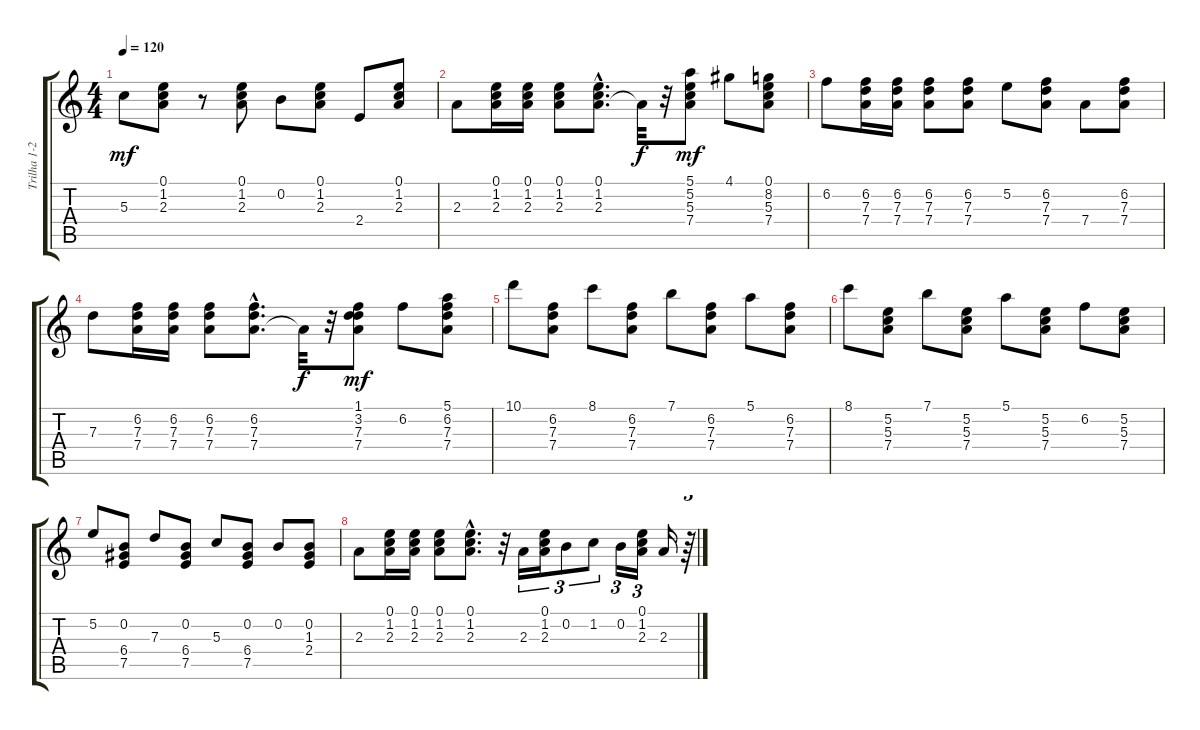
\track ("Trilha 1-2" "Trilha 1-2") {instrument acousticguitarnylon}
\staff {score tabs}
\tuning (E4 B3 G3 D3 A2 E2) {hide}
\ts (4 4)
\tempo 120
\clef g2
\ks c
5.3.8{dy mf} (0.1 1.2 2.3).8 r.8 (0.1 1.2 2.3).8 0.2.8 (0.1 1.2 2.3).8 2.4.8 (0.1 1.2 2.3).8 |
2.3.8 (0.1 1.2 2.3).16 (0.1 1.2 2.3).16 (0.1 1.2 2.3).8 (0.1 1.2 2.3{hac}).8{d} 2.3{t}.32{dy f} r.32 (5.1 5.2 5.3 7.4).8{dy mf} 4.1.8 (0.1 8.2 5.3 7.4).8 |
6.2.8 (6.2 7.3 7.4).16 (6.2 7.3 7.4).16 (6.2 7.3 7.4).8 (6.2 7.3 7.4).8 5.2.8 (6.2 7.3 7.4).8 7.4.8 (6.2 7.3 7.4).8 |
7.3.8 (6.2 7.3 7.4).16 (6.2 7.3 7.4).16 (6.2 7.3 7.4).8 (6.2 7.3{hac} 7.4).8{d} 7.4{t}.32{dy f} r.32 (1.1 3.2 7.3 7.4).8{dy mf} 6.2.8 (5.1 6.2 7.3 7.4).8 |
10.1.8 (6.2 7.3 7.4).8 8.1.8 (6.2 7.3 7.4).8 7.1.8 (6.2 7.3 7.4).8 5.1.8 (6.2 7.3 7.4).8 |
8.1.8 (5.2 5.3 7.4).8 7.1.8 (5.2 5.3 7.4).8 5.1.8 (5.2 5.3 7.4).8 6.2.8 (5.2 5.3 7.4).8 |
5.2.8 (0.2 6.4 7.5).8 7.3.8 (0.2 6.4 7.5).8 5.3.8 (0.2 6.4 7.5).8 0.2.8 (0.2 1.3 2.4).8 |
2.3.8 (0.1 1.2 2.3).16 (0.1 1.2 2.3).16 (0.1 1.2 2.3).8 (0.1 1.2 2.3{hac}).8{d} r.32 2.3.16{tu (3 2)} (0.1 1.2 2.3).16{tu (3 2)} 0.2.8{tu (3 2)} 1.2.8{tu (3 2)} 0.2.16{tu (3 2)} (0.1 1.2 2.3).16{tu (3 2)} 2.3.16 r.64{tu (3 2)}
